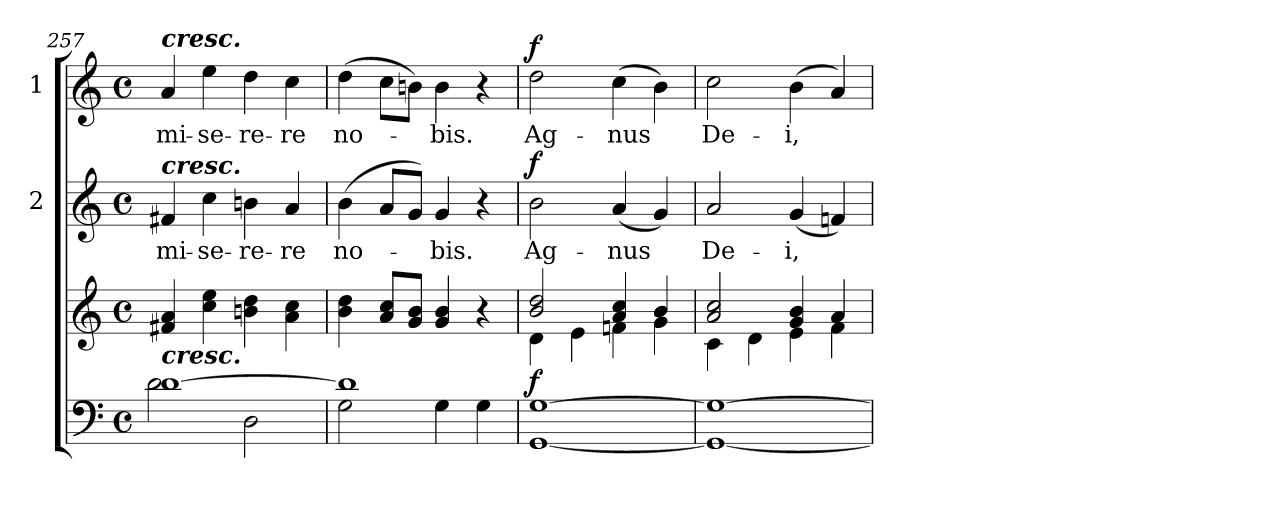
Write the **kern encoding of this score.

**kern	**kern	**dynam	**kern	**text	**dynam	**kern	**text	**dynam
*part3	*part3	*part3	*part2	*part2	*part2	*part1	*part1	*part1
*staff4	*staff3	*staff3/4	*staff2	*staff2	*staff2	*staff1	*staff1	*staff1
*	*	*	*I"2	*	*	*I"1	*	*
*clefF4	*clefG2	*	*clefG2	*	*	*clefG2	*	*
*k[]	*k[]	*	*k[]	*	*	*k[]	*	*
*C:	*C:	*	*C:	*	*	*C:	*	*
*M4/4	*M4/4	*	*M4/4	*	*	*M4/4	*	*
*met(c)	*met(c)	*	*met(c)	*	*	*met(c)	*	*
=257	=257	=257	=257	=257	=257	=257	=257	=257
*^	*	*	*	*	*	*	*	*
!	!	!	!	!	!	!	!LO:TX:a:Bi:t=cresc.	!	!
!	!	!	!	!LO:TX:a:Bi:t=cresc.	!	!	!	!	!
!	!	!LO:TX:b:Bi:t=cresc.	!	!	!	!	!	!	!
!	!	!	!	!	!LO:LY:b	!	!	!LO:LY:b	!
[>1d	2d\	4f#X/ 4a/	.	4f#X/	mi-	.	4a/	mi-	.
!	!	!	!	!	!LO:LY:b	!	!	!LO:LY:b	!
.	.	4cc\ 4ee\	.	4cc\	-se-	.	4ee\	-se-	.
!	!	!	!	!	!LO:LY:b	!	!	!LO:LY:b	!
.	2D\	4bn\ 4dd\	.	4bn\	-re-	.	4dd\	-re-	.
!	!	!	!	!	!LO:LY:b	!	!	!LO:LY:b	!
.	.	4a\ 4cc\	.	4a/	-re	.	4cc\	-re	.
=258	=258	=258	=258	=258	=258	=258	=258	=258	=258
!	!	!	!	!	!LO:LY:b	!	!	!LO:LY:b	!
1d]	2G\	4b\ 4dd\	.	(>4b\	no-	.	(>4dd\	no-	.
.	.	8a/ 8cc/L	.	8a/L	.	.	8cc\L	.	.
.	.	8g/ 8b/J	.	8g/J)	.	.	8bn\J)	.	.
!	!	!	!	!	!LO:LY:b	!	!	!LO:LY:b	!
.	4G\	4g/ 4b/	.	4g/	-bis.	.	4b\	-bis.	.
.	4G\	4r	.	4r	.	.	4r	.	.
=259	=259	=259	=259	=259	=259	=259	=259	=259	=259
*	*	*^	*	*	*	*	*	*	*
!	!	!	!	!LO:DY:b	!	!LO:LY:b	!LO:DY:a	!	!LO:LY:b	!LO:DY:a
[>1G	[<1GG	2b/ 2dd/	4d\	f	2b\	Ag-	f	2dd\	Ag-	f
.	.	.	4e\	.	.	.	.	.	.	.
!	!	!	!	!	!	!LO:LY:b	!	!	!LO:LY:b	!
.	.	4a/ 4cc/	4fn\	.	(<4a/	-nus	.	(>4cc\	-nus	.
.	.	4b/	4g\	.	4g/)	.	.	4b\)	.	.
=260	=260	=260	=260	=260	=260	=260	=260	=260	=260	=260
!	!	!	!	!	!	!LO:LY:b	!	!	!LO:LY:b	!
1G_	1GG_	2a/ 2cc/	4c\	.	2a/	De-	.	2cc\	De-	.
.	.	.	4d\	.	.	.	.	.	.	.
!	!	!	!	!	!	!LO:LY:b	!	!	!LO:LY:b	!
.	.	4g/ 4b/	4e\	.	(<4g/	-i,	.	(>4b\	-i,	.
.	.	4a/	4f\	.	4fn/)	.	.	4a/)	.	.
*v	*v	*	*	*	*	*	*	*	*	*
*	*v	*v	*	*	*	*	*	*	*
=	=	=	=	=	=	=	=	=
*-	*-	*-	*-	*-	*-	*-	*-	*-
